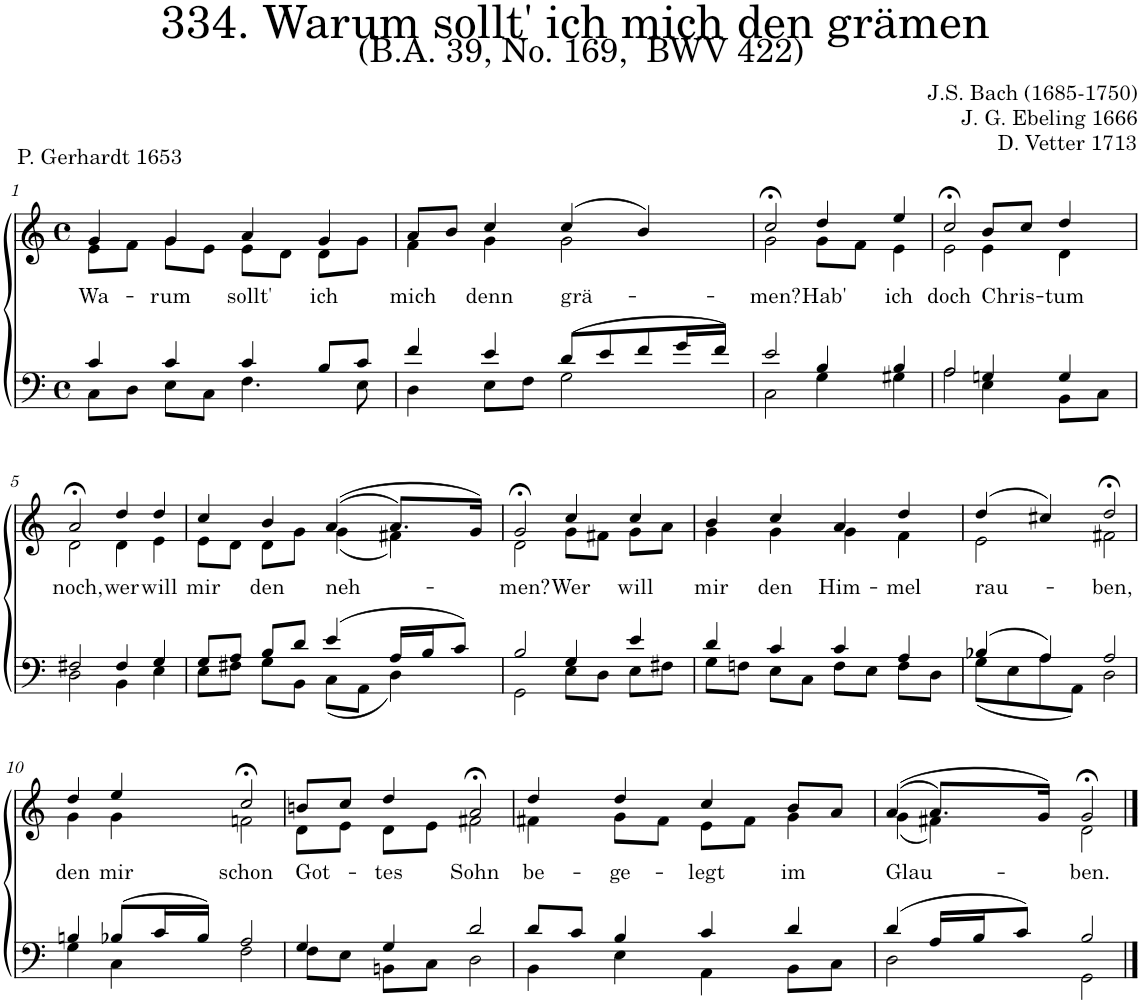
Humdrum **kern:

**kern	**kern	**text
*part2	*part1	*part1
*staff2	*staff1	*staff1
*I"Tenor/Bass	*I"Soprano/Alto	*
*clefF4	*clefG2	*
*k[]	*k[]	*
*M4/4	*M4/4	*
*met(c)	*met(c)	*
=1	=1	=1
*^	*	*
!	!	!	!LO:LY:b
*	*	*^	*
4c/	8C\L	4g/	8e\L	Wa-
.	8D\J	.	8f\J	.
!	!	!	!	!LO:LY:b
4c/	8E\L	4g/	8g\L	-rum
.	8C\J	.	8e\J	.
!	!	!	!	!LO:LY:b
4c/	4.F\	4a/	8e\L	sollt'
.	.	.	8d\J	.
!	!	!	!	!LO:LY:b
8B/L	.	4g/	8d\L	ich
8c/J	8E\	.	8g\J	.
=2	=2	=2	=2	=2
!	!	!	!	!LO:LY:b
4f/	4D\	8a/L	4f\	mich
.	.	8b/J	.	.
!	!	!	!	!LO:LY:b
4e/	8E\L	4cc/	4g\	denn
.	8F\J	.	.	.
!	!	!	!	!LO:LY:b
(8d/L	2G\	(4cc/	2g\	grä-
8e/	.	.	.	.
8f/	.	4b/)	.	.
16g/L	.	.	.	.
16f/JJ)	.	.	.	.
=3	=3	=3	=3	=3
!	!	!	!	!LO:LY:b
2e/	2C\	2cc;<,/	2g\	-men?
!	!	!	!	!LO:LY:b
4B/	4G\	4dd/	8g\L	Hab'
.	.	.	8f\J	.
!	!	!	!	!LO:LY:b
4B/	4G#X\	4ee/	4e\	ich
=4	=4	=4	=4	=4
!	!	!	!	!LO:LY:b
2A/	2A\	2cc;<,/	2e\	doch
!	!	!	!	!LO:LY:b
4Gn/	4E\	8b/L	4e\	Chris-
.	.	8cc/J	.	.
!	!	!	!	!LO:LY:b
4G/	8BB\L	4dd/	4d\	-tum
.	8C\J	.	.	.
!!LO:LB:g=z	!!
=5	=5	=5	=5	=5
!	!	!	!	!LO:LY:b
2F#X/	2D\	2a;<,/	2d\	noch,
!	!	!	!	!LO:LY:b
4F#/	4BB\	4dd/	4d\	wer
!	!	!	!	!LO:LY:b
4G/	4E\	4dd/	4e\	will
=6	=6	=6	=6	=6
!	!	!	!	!LO:LY:b
8G/L	8E\L	4cc/	8e\L	mir
8A/J	8F#X\J	.	8d\J	.
!	!	!	!	!LO:LY:b
8B/L	8G\L	4b/	8d\L	den
8d/J	8BB\J	.	8g\J	.
!	!	!	!	!LO:LY:b
(4e/	(8C\L	((4a/	(4g\	neh-
.	8AA\J	.	.	.
16A/LL	4D\)	8.a/L)	4f#X\)	.
16B/J	.	.	.	.
8c/J)	.	.	.	.
.	.	16g/Jk)	.	.
=7	=7	=7	=7	=7
!	!	!	!	!LO:LY:b
2B/	2GG\	2g;<,/	2d\	-men?
!	!	!	!	!LO:LY:b
4G/	8E\L	4cc/	8g\L	Wer
.	8D\J	.	8f#X\J	.
!	!	!	!	!LO:LY:b
4e/	8E\L	4cc/	8g\L	will
.	8F#X\J	.	8a\J	.
=8	=8	=8	=8	=8
!	!	!	!	!LO:LY:b
4d/	8G\L	4b/	4g\	mir
.	8Fn\J	.	.	.
!	!	!	!	!LO:LY:b
4c/	8E\L	4cc/	4g\	den
.	8C\J	.	.	.
!	!	!	!	!LO:LY:b
4c/	8F\L	4a/	4g\	Him-
.	8E\J	.	.	.
!	!	!	!	!LO:LY:b
4A/	8F\L	4dd/	4f\	-mel
.	8D\J	.	.	.
=9	=9	=9	=9	=9
!	!	!	!	!LO:LY:b
(4B-X/	(8G\L	(4dd/	2e\	rau-
.	8E\	.	.	.
4A/)	8A\	4cc#X/)	.	.
.	8AA\J)	.	.	.
!	!	!	!	!LO:LY:b
2A/	2D\	2dd;<,/	2f#X\	-ben,
!!LO:LB:g=z	!!
=10	=10	=10	=10	=10
!	!	!	!	!LO:LY:b
4Bn/	4G\	4dd/	4g\	den
!	!	!	!	!LO:LY:b
(8B-X/L	4C\	4ee/	4g\	mir
16c/L	.	.	.	.
16B-/JJ)	.	.	.	.
!	!	!	!	!LO:LY:b
2A/	2F\	2cc;<,/	2fn\	schon
=11	=11	=11	=11	=11
!	!	!	!	!LO:LY:b
4G/	8F\L	8bn/L	8d\L	Got-
.	8E\J	8cc/J	8e\J	.
!	!	!	!	!LO:LY:b
4G/	8BBn\L	4dd/	8d\L	-tes
.	8C\J	.	8e\J	.
!	!	!	!	!LO:LY:b
2d/	2D\	2a;<,/	2f#X\	Sohn
=12	=12	=12	=12	=12
!	!	!	!	!LO:LY:b
8d/L	4BB\	4dd/	4f#X\	be-
8c/J	.	.	.	.
!	!	!	!	!LO:LY:b
4B/	4E\	4dd/	8g\L	-ge-
.	.	.	8f#\J	.
!	!	!	!	!LO:LY:b
4c/	4AA\	4cc/	8e\L	-legt
.	.	.	8f#\J	.
!	!	!	!	!LO:LY:b
4d/	8BB\L	8b/L	4g\	im
.	8C\J	8a/J	.	.
=13	=13	=13	=13	=13
!	!	!	!	!LO:LY:b
(4d/	2D\	((4a/	(4g\	Glau-
16A/LL	.	8.a/L)	4f#X\)	.
16B/J	.	.	.	.
8c/J)	.	.	.	.
.	.	16g/Jk)	.	.
!	!	!	!	!LO:LY:b
2B/	2GG\	2g;</	2d\	-ben.
*v	*v	*	*	*
*	*v	*v	*
==	==	==
*-	*-	*-
